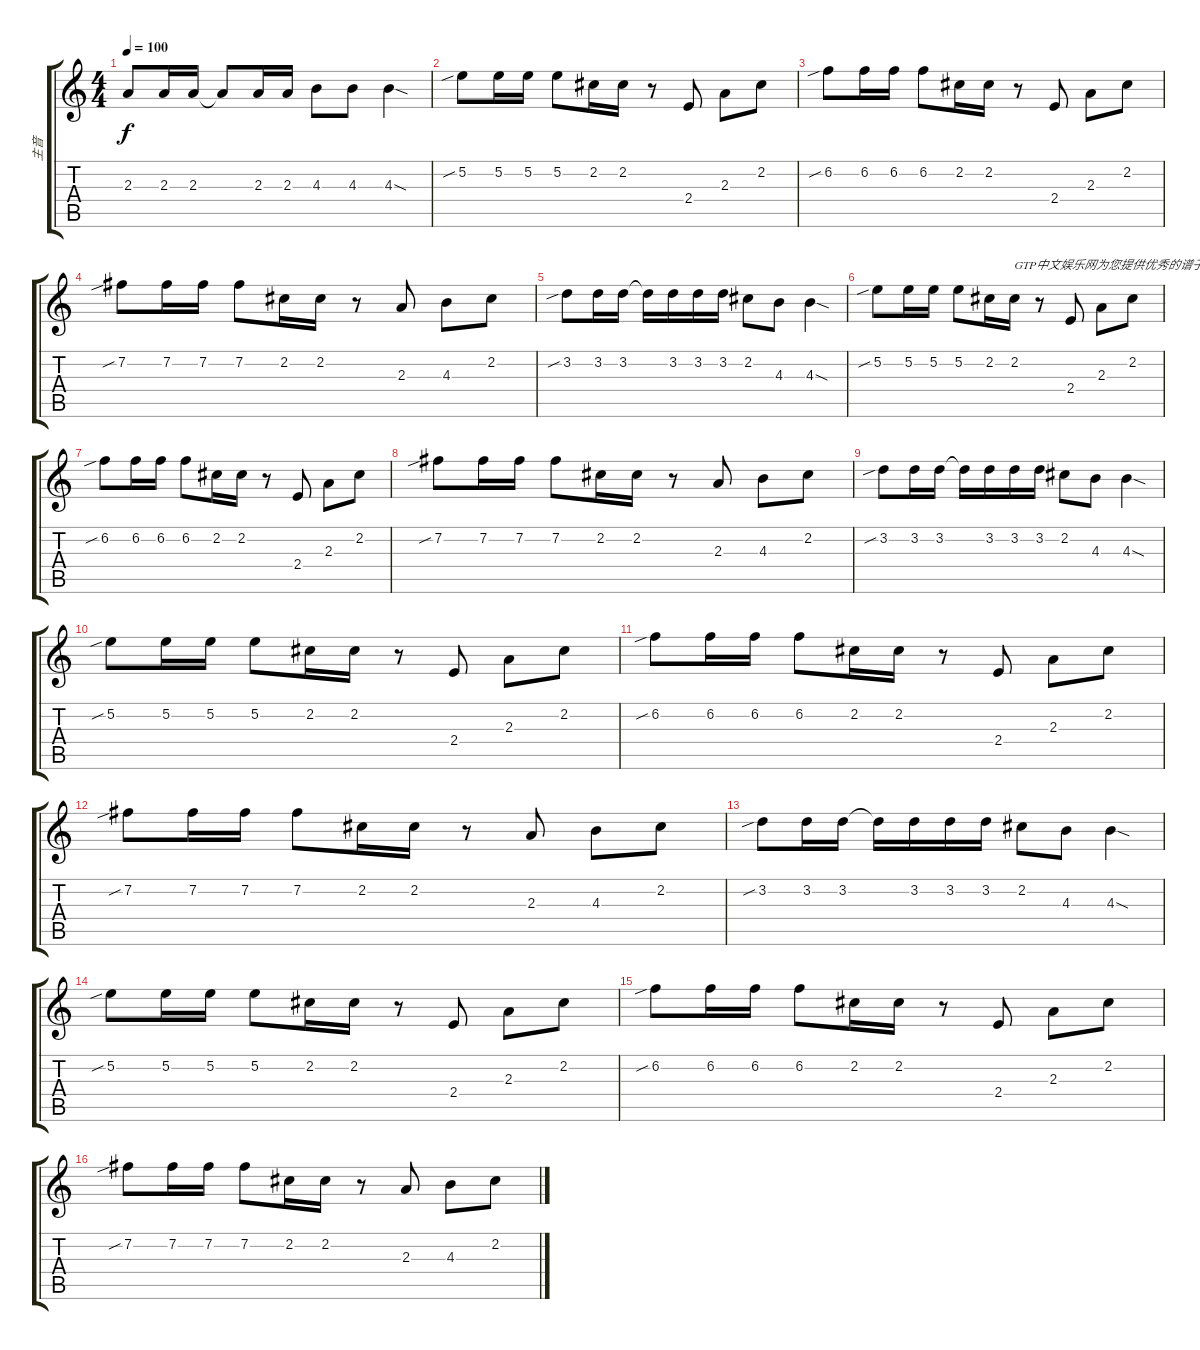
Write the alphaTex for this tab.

\track ("主音" "主音") {instrument distortionguitar}
\staff {score tabs}
\tuning (E4 B3 G3 D3 A2 E2) {hide}
\ts (4 4)
\tempo 100
\clef g2
\ks c
2.3.8{dy f} 2.3.16 2.3.16 2.3{t}.8 2.3.16 2.3.16 4.3.8 4.3.8 4.3{sod}.4 |
5.2{sib}.8 5.2.16 5.2.16 5.2.8 2.2.16 2.2.16 r.8 2.4.8 2.3.8 2.2.8 |
6.2{sib}.8 6.2.16 6.2.16 6.2.8 2.2.16 2.2.16 r.8 2.4.8 2.3.8 2.2.8 |
7.2{sib}.8 7.2.16 7.2.16 7.2.8 2.2.16 2.2.16 r.8 2.3.8 4.3.8 2.2.8 |
3.2{sib}.8 3.2.16 3.2.16 3.2{t}.16 3.2.16 3.2.16 3.2.16 2.2.8 4.3.8 4.3{sod}.4 |
5.2{sib}.8 5.2.16 5.2.16 5.2.8 2.2.16 2.2.16{txt "GTP中文娱乐网为您提供优秀的谱子"} r.8 2.4.8 2.3.8 2.2.8 |
6.2{sib}.8 6.2.16 6.2.16 6.2.8 2.2.16 2.2.16 r.8 2.4.8 2.3.8 2.2.8 |
7.2{sib}.8 7.2.16 7.2.16 7.2.8 2.2.16 2.2.16 r.8 2.3.8 4.3.8 2.2.8 |
3.2{sib}.8 3.2.16 3.2.16 3.2{t}.16 3.2.16 3.2.16 3.2.16 2.2.8 4.3.8 4.3{sod}.4 |
5.2{sib}.8 5.2.16 5.2.16 5.2.8 2.2.16 2.2.16 r.8 2.4.8 2.3.8 2.2.8 |
6.2{sib}.8 6.2.16 6.2.16 6.2.8 2.2.16 2.2.16 r.8 2.4.8 2.3.8 2.2.8 |
7.2{sib}.8 7.2.16 7.2.16 7.2.8 2.2.16 2.2.16 r.8 2.3.8 4.3.8 2.2.8 |
3.2{sib}.8 3.2.16 3.2.16 3.2{t}.16 3.2.16 3.2.16 3.2.16 2.2.8 4.3.8 4.3{sod}.4 |
5.2{sib}.8 5.2.16 5.2.16 5.2.8 2.2.16 2.2.16 r.8 2.4.8 2.3.8 2.2.8 |
6.2{sib}.8 6.2.16 6.2.16 6.2.8 2.2.16 2.2.16 r.8 2.4.8 2.3.8 2.2.8 |
7.2{sib}.8{txt " "} 7.2.16 7.2.16 7.2.8 2.2.16 2.2.16 r.8 2.3.8 4.3.8 2.2.8
